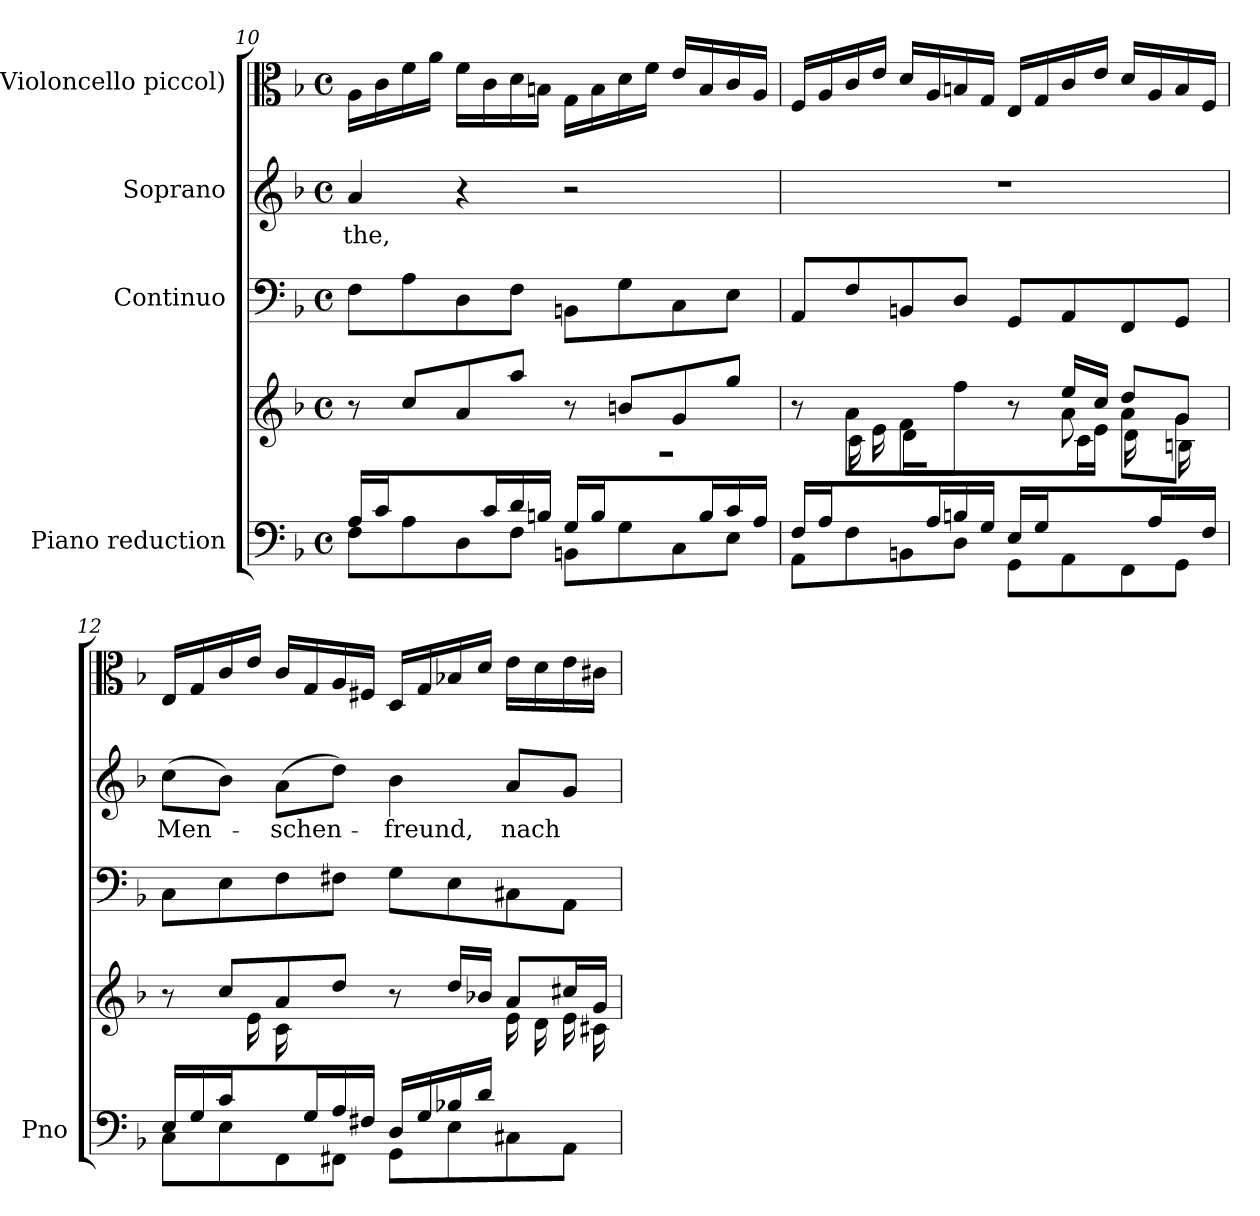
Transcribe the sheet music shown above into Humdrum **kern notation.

**kern	**kern	**kern	**kern	**text	**kern
*part4	*part4	*part3	*part2	*part2	*part1
*staff5	*staff4	*staff3	*staff2	*staff2	*staff1
*I"Piano reduction	*	*I"Continuo	*I"Soprano	*	*I"(Violoncello piccol)
*I'Pno	*	*	*	*	*
*clefF4	*clefG2	*clefF4	*clefG2	*	*clefC3
*k[b-]	*k[b-]	*k[b-]	*k[b-]	*	*k[b-]
*M4/4	*M4/4	*M4/4	*M4/4	*	*M4/4
*met(c)	*met(c)	*met(c)	*met(c)	*	*met(c)
=10	=10	=10	=10	=10	=10
*^	*^	*	*	*	*
!	!	!	!	!	!	!LO:LY:b	!
16A/LL	8F\L	8r	8ryy	8F\L	4a/	-the,	16A\LL
16c/	.	.	.	.	.	.	16c\
8.ryy	8A\	8cc/L	16f\	8A\	.	.	16f\
.	.	.	16a\JJ	.	.	.	16a\JJ
.	8D\	8a/	16f\LL	8D\	4r	.	16f\LL
16c/	.	.	16ryy	.	.	.	16c\
*	*	*v	*v	*	*	*	*
16d/	8F\J	8aa/J	8F\J	.	.	16d\
16Bn/JJ	.	.	.	.	.	16Bn\JJ
16G/LL	8BBn\L	8r	8BBn\L	2r	.	16G\LL
16B/	.	.	.	.	.	16B\
*	*	*^	*	*	*	*
8.ryy	8G\	8bn/L	16d\	8G\	.	.	16d\
.	.	.	16f\JJ	.	.	.	16f\JJ
.	8C\	8g/	16e\LL	8C\	.	.	16e/LL
16B/	.	.	8.ryy	.	.	.	16B/
16c/	8E\J	8gg/J	.	8E\J	.	.	16c/
16A/JJ	.	.	.	.	.	.	16A/JJ
=11	=11	=11	=11	=11	=11	=11	=11
*	*	*	*^	*	*	*	*
16F/LL	8AA\L	8r	8ryy	8ryy	8AA/L	1r	.	16F/LL
16A/	.	.	.	.	.	.	.	16A/
8.ryy	8F\	8a\L	8ryy	16c\	8F/	.	.	16c/
.	.	.	.	16e\JJ	.	.	.	16e/JJ
.	8BBn\	8f\	4ryy	16d\LL	8BBn/	.	.	16d/LL
16A/	.	.	.	16ryy	.	.	.	16A/
*	*	*	*v	*v	*	*	*	*
16Bn/	8D\J	8ff\J	.	8D/J	.	.	16Bn/
16G/JJ	.	.	.	.	.	.	16G/JJ
16E/LL	8GG\L	8r	8ryy	8GG/L	.	.	16E/LL
16G/	.	.	.	.	.	.	16G/
*	*	*	*^	*	*	*	*
8.ryy	8AA\	16ee/LL	8a\	16c\	8AA/	.	.	16c/
.	.	16cc/JJ	.	16e\JJ	.	.	.	16e/JJ
.	8FF\	8dd/L	8a\L	16d\LL	8FF/	.	.	16d/LL
16A/	.	.	.	16ryy	.	.	.	16A/
16ryy	8GG\J	8g/J	8g\J	16Bn\	8GG/J	.	.	16B/
16F/JJ	.	.	.	16ryy	.	.	.	16F/JJ
=12	=12	=12	=12	=12	=12	=12	=12	=12
!	!	!	!	!	!	!	!LO:LY:b	!
*	*	*	*v	*v	*	*	*	*
16E/LL	8C\L	8r	8.ryy	8C\L	(8cc\L	Men-	16E/LL
16G/	.	.	.	.	.	.	16G/
16c/	8E\	8cc/L	.	8E\	8b-\J)	.	16c/
8ryy	.	.	16e\JJ	.	.	.	16e/JJ
!	!	!	!	!	!	!LO:LY:b	!
.	8FF\	8a/	16c\LL	8F\	(8a\L	-schen-	16c/LL
16G/	.	.	4..ryy	.	.	.	16G/
16A/	8FF#X\J	8dd/J	.	8F#X\J	8dd\J)	.	16A/
16F#X/JJ	.	.	.	.	.	.	16F#X/JJ
!	!	!	!	!	!	!LO:LY:b	!
16D/LL	8GG\L	8r	.	8G\L	4b-\	-freund,	16D/LL
16G/	.	.	.	.	.	.	16G/
16B-X/	8E\	16dd/LL	.	8E\	.	.	16B-X/
16d/JJ	.	16b-X/JJ	.	.	.	.	16d/JJ
!	!	!	!	!	!	!LO:LY:b	!
4ryy	8C#X\	8a/L	16e\LL	8C#X\	8a/L	nach	16e\LL
.	.	.	16d\	.	.	.	16d\
.	8AA\J	16cc#X/L	16e\	8AA\J	8g/J	.	16e\
.	.	16g/JJ	16c#X\JJ	.	.	.	16c#X\JJ
*v	*v	*	*	*	*	*	*
*	*v	*v	*	*	*	*
=	=	=	=	=	=
*-	*-	*-	*-	*-	*-
